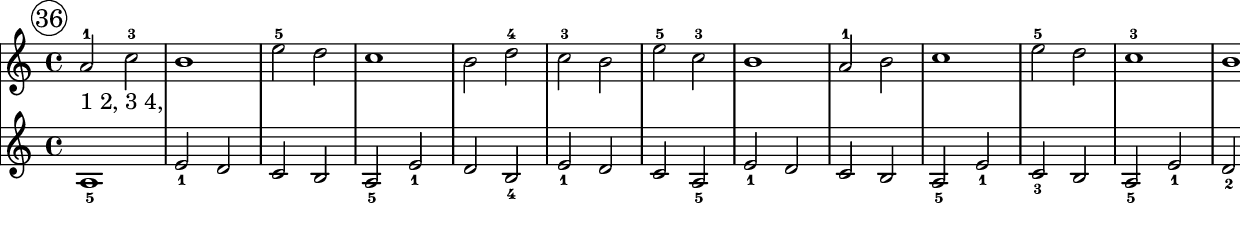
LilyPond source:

%% Generated by lilypond-book
%% Options: [indent=0\mm]
\include "lilypond-book-preamble.ly"


% ****************************************************************
% Start cut-&-pastable-section
% ****************************************************************



\paper {
  indent = 0\mm
}

\layout {
  
}





% ****************************************************************
% ly snippet:
% ****************************************************************
\sourcefileline 83

\include "italiano.ly" #(set-global-staff-size 17.82 ) 
parole = \lyricmode { \override LyricText #'self-alignment-X = #left
"1 2, 3 4," }
destra = \relative do'' { { \mark \markup { \circle 36 } \clef "treble" \time 4/4
la2-1 do-3 si1 mi2-5 re do1 si2 re-4 do-3 si mi-5 do-3 si1 la2-1 si do1 mi2-5 re do1-3 si1 do2 si la-1 do-3 la1  \bar "|." } }
sinistra = \relative do' { { \override Fingering #'direction = #DOWN
la1-5 mi'2-1 re do si la-5 mi'-1 re si-4 mi-1 re do la-5 mi'-1 re do si la-5 mi'-1 do-3 si la-5 mi'-1 re-2 si-4 mi-1 re do mi-1 do1-5 \bar "|." } }
\paper {  #(set-paper-size "a4")  ragged-last = ##f }
\score { <<
\new PianoStaff <<  
\new Staff << 
\new Voice = "one"  { \destra  }          
\new Lyrics  \lyricsto "one" \parole >>
\new Staff <<  \clef "treble" \sinistra >>
>> >>
\layout { indent = #0 line-width = #268 } }



% ****************************************************************
% end ly snippet
% ****************************************************************
